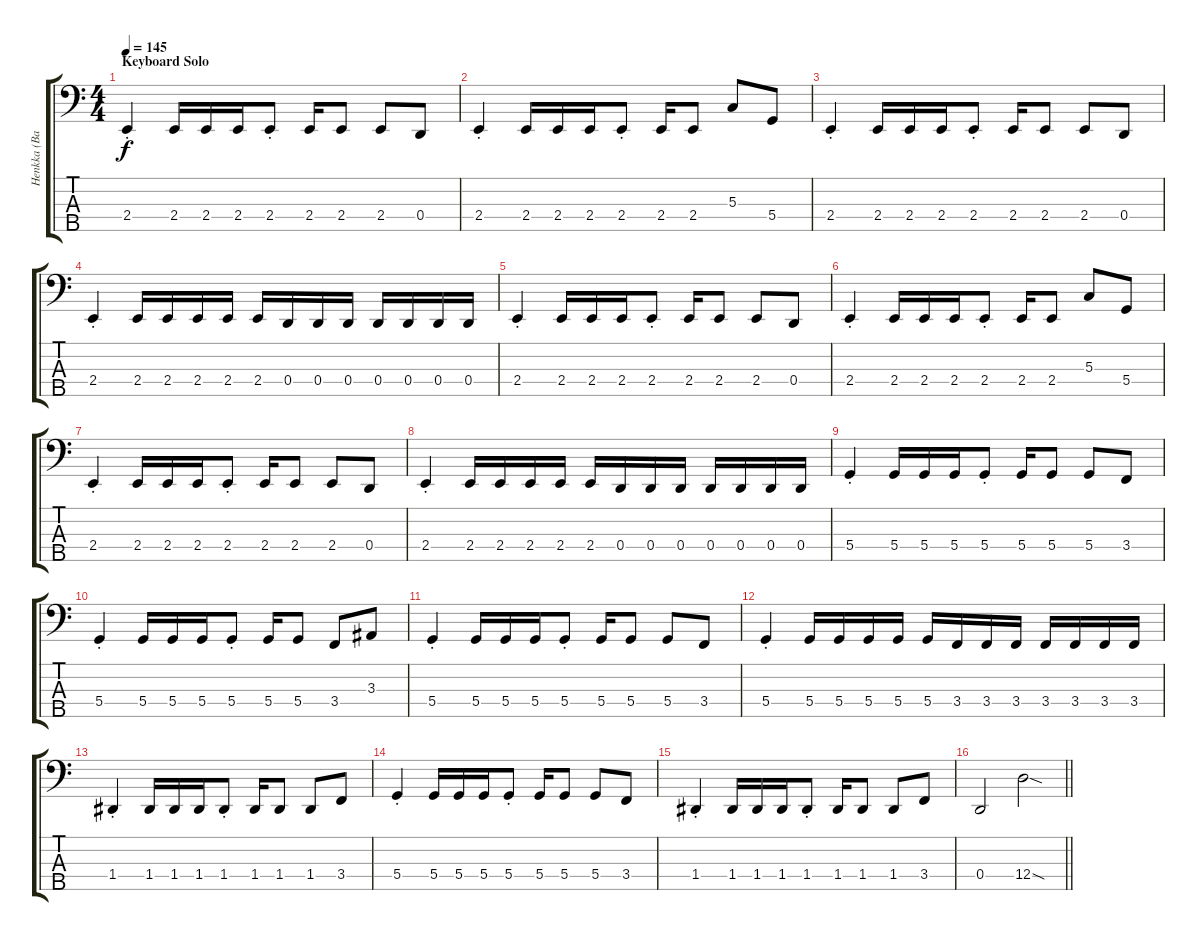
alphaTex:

\track ("Henkka (Bass)" "Henkka (Ba") {instrument electricbasspick}
\staff {score tabs}
\tuning (F2 C2 G1 D1 A0) {hide}
\ts (4 4)
\section ("" "Keyboard Solo")
\tempo 145
\clef f4
\ks c
2.4{st}.4{dy f} 2.4.16 2.4.16 2.4.16 2.4{st}.8 2.4.16 2.4.8 2.4.8 0.4.8 |
2.4{st}.4 2.4.16 2.4.16 2.4.16 2.4{st}.8 2.4.16 2.4.8 5.3.8 5.4.8 |
2.4{st}.4 2.4.16 2.4.16 2.4.16 2.4{st}.8 2.4.16 2.4.8 2.4.8 0.4.8 |
2.4{st}.4 2.4.16 2.4.16 2.4.16 2.4.16 2.4.16 0.4.16 0.4.16 0.4.16 0.4.16 0.4.16 0.4.16 0.4.16 |
2.4{st}.4 2.4.16 2.4.16 2.4.16 2.4{st}.8 2.4.16 2.4.8 2.4.8 0.4.8 |
2.4{st}.4 2.4.16 2.4.16 2.4.16 2.4{st}.8 2.4.16 2.4.8 5.3.8 5.4.8 |
2.4{st}.4 2.4.16 2.4.16 2.4.16 2.4{st}.8 2.4.16 2.4.8 2.4.8 0.4.8 |
2.4{st}.4 2.4.16 2.4.16 2.4.16 2.4.16 2.4.16 0.4.16 0.4.16 0.4.16 0.4.16 0.4.16 0.4.16 0.4.16 |
5.4{st}.4 5.4.16 5.4.16 5.4.16 5.4{st}.8 5.4.16 5.4.8 5.4.8 3.4.8 |
5.4{st}.4 5.4.16 5.4.16 5.4.16 5.4{st}.8 5.4.16 5.4.8 3.4.8 3.3.8 |
5.4{st}.4 5.4.16 5.4.16 5.4.16 5.4{st}.8 5.4.16 5.4.8 5.4.8 3.4.8 |
5.4{st}.4 5.4.16 5.4.16 5.4.16 5.4.16 5.4.16 3.4.16 3.4.16 3.4.16 3.4.16 3.4.16 3.4.16 3.4.16 |
1.4{st}.4 1.4.16 1.4.16 1.4.16 1.4{st}.8 1.4.16 1.4.8 1.4.8 3.4.8 |
5.4{st}.4 5.4.16 5.4.16 5.4.16 5.4{st}.8 5.4.16 5.4.8 5.4.8 3.4.8 |
1.4{st}.4 1.4.16 1.4.16 1.4.16 1.4{st}.8 1.4.16 1.4.8 1.4.8 3.4.8 |
\barLineRight lightlight
0.4.2 12.4{sod}.2
